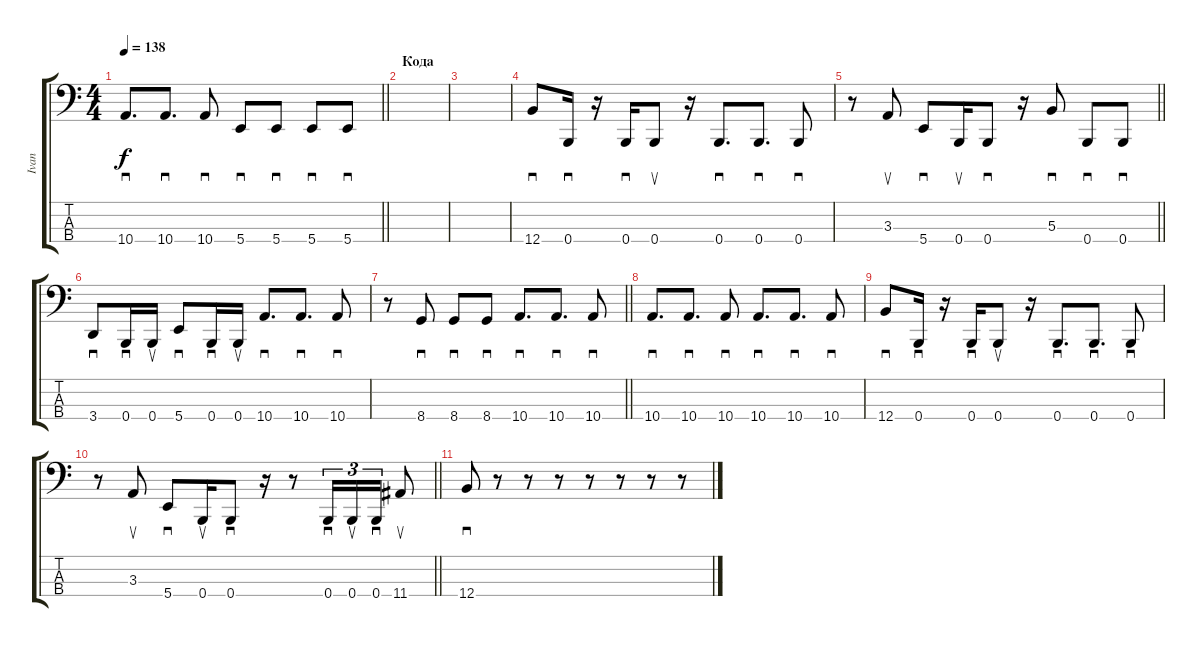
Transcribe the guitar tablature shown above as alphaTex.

\track ("Ivan" "Ivan") {instrument electricbasspick}
\staff {score tabs}
\tuning (E2 B1 Gb1 B0) {hide}
\ts (4 4)
\tempo 138
\clef f4
\barLineRight lightlight
\ks c
10.4.8{d sd dy f} 10.4.8{d sd} 10.4.8{sd} 5.4.8{sd} 5.4.8{sd} 5.4.8{sd} 5.4.8{sd} |
\section ("" "Кода")
|
|
12.4.8{sd} 0.4.16{sd} r.16 0.4.16{sd} 0.4.8{su} r.16 0.4.8{d sd} 0.4.8{d sd} 0.4.8{sd} |
\barLineRight lightlight
r.8 3.3.8{su} 5.4.8{sd} 0.4.16{su} 0.4.8{sd} r.16 5.3.8{sd} 0.4.8{sd} 0.4.8{sd} |
3.4.8{sd} 0.4.16{sd} 0.4.16{su} 5.4.8{sd} 0.4.16{sd} 0.4.16{su} 10.4.8{d sd} 10.4.8{d sd} 10.4.8{sd} |
\barLineRight lightlight
r.8 8.4.8{sd} 8.4.8{sd} 8.4.8{sd} 10.4.8{d sd} 10.4.8{d sd} 10.4.8{sd} |
10.4.8{d sd} 10.4.8{d sd} 10.4.8{sd} 10.4.8{d sd} 10.4.8{d sd} 10.4.8{sd} |
12.4.8{sd} 0.4.16{sd} r.16 0.4.16{sd} 0.4.8{su} r.16 0.4.8{d sd} 0.4.8{d sd} 0.4.8{sd} |
\barLineRight lightlight
r.8 3.3.8{su} 5.4.8{sd} 0.4.16{su} 0.4.8{sd} r.16 r.8 0.4.16{sd tu (3 2)} 0.4.16{su tu (3 2)} 0.4.16{sd tu (3 2)} 11.4.8{su} |
12.4.8{sd} r.8 r.8 r.8 r.8 r.8 r.8 r.8
